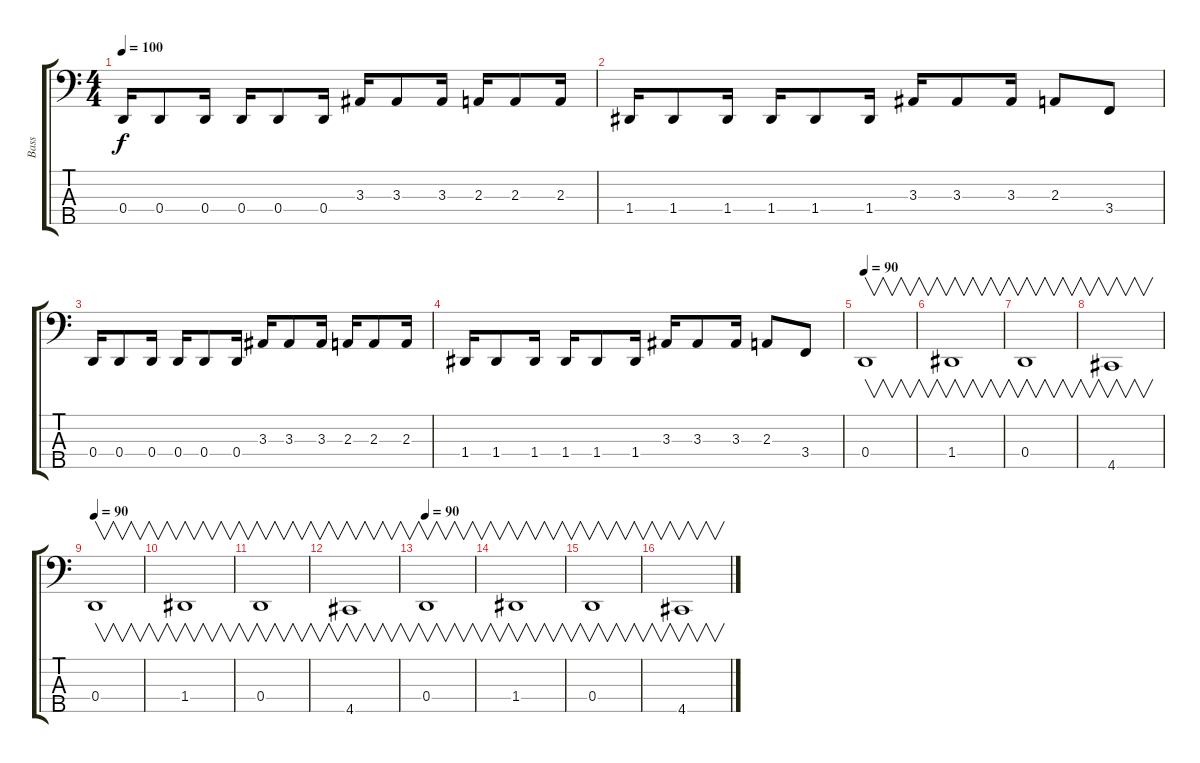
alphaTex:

\track ("Bass" "Bass") {instrument electricbassfinger}
\staff {score tabs}
\tuning (F2 C2 G1 D1 A0) {hide}
\ts (4 4)
\tempo 100
\clef f4
\ks c
0.4.16{dy f} 0.4.8 0.4.16 0.4.16 0.4.8 0.4.16 3.3.16 3.3.8 3.3.16 2.3.16 2.3.8 2.3.16 |
1.4.16 1.4.8 1.4.16 1.4.16 1.4.8 1.4.16 3.3.16 3.3.8 3.3.16 2.3.8 3.4.8 |
0.4.16 0.4.8 0.4.16 0.4.16 0.4.8 0.4.16 3.3.16 3.3.8 3.3.16 2.3.16 2.3.8 2.3.16 |
1.4.16 1.4.8 1.4.16 1.4.16 1.4.8 1.4.16 3.3.16 3.3.8 3.3.16 2.3.8 3.4.8 |
\tempo 90
0.4.1{v} |
1.4.1{v} |
0.4.1{v} |
4.5.1{v} |
\tempo 90
0.4.1{v} |
1.4.1{v} |
0.4.1{v} |
4.5.1{v} |
\tempo 90
0.4.1{v} |
1.4.1{v} |
0.4.1{v} |
4.5.1{v}
